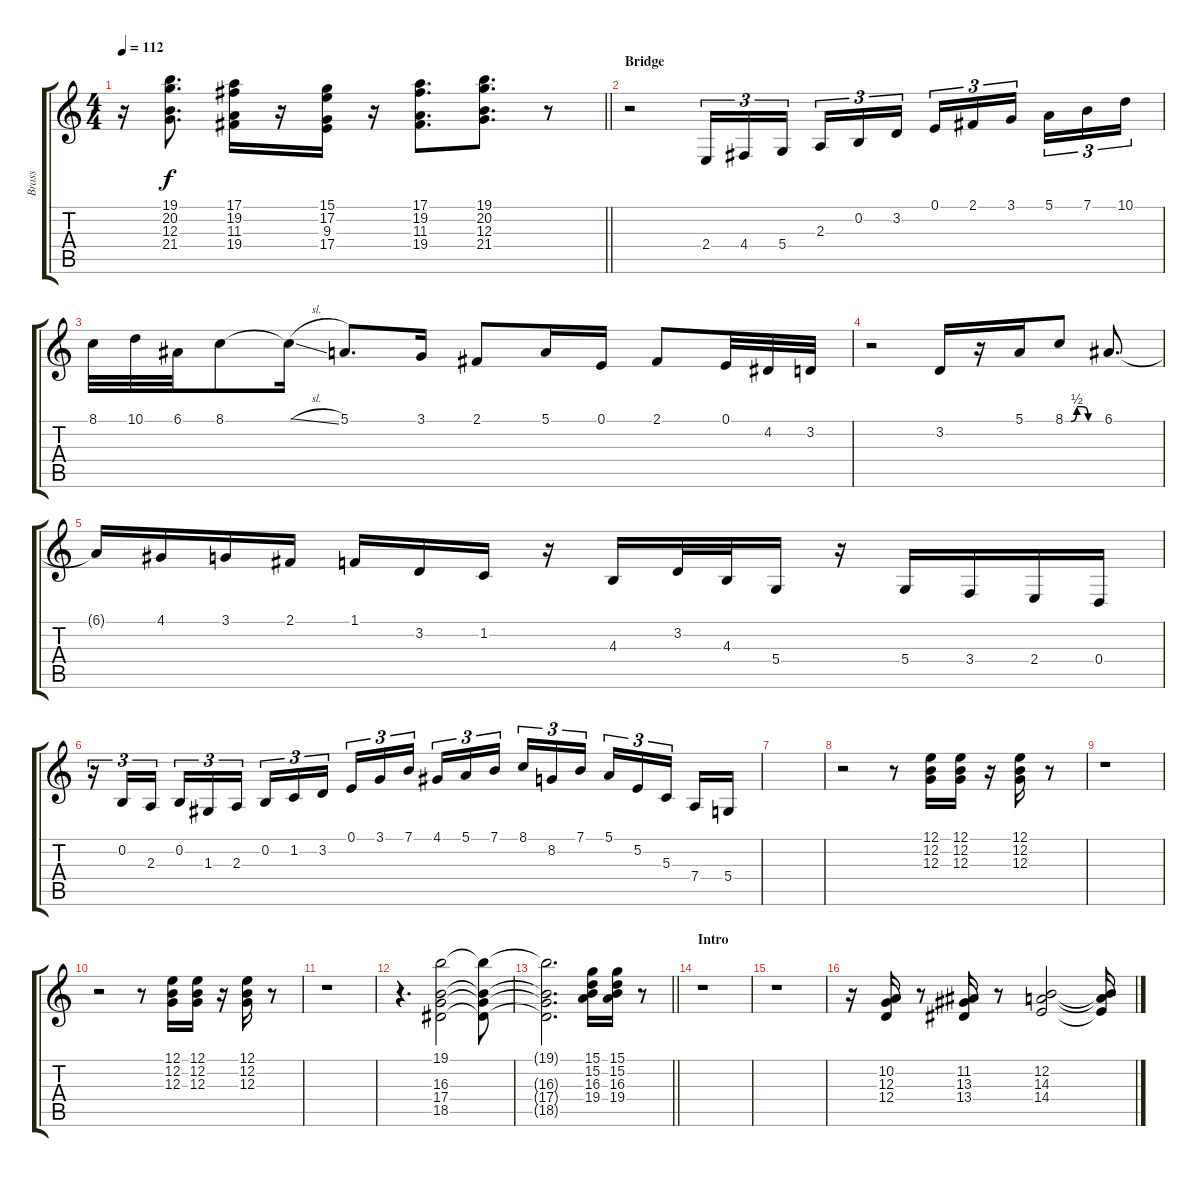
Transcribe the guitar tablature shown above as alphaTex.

\track ("Brass" "Brass") {instrument brasssection}
\staff {score tabs}
\tuning (E4 B3 G3 D3 A2 E2) {hide}
\ts (4 4)
\tempo 112
\clef g2
\barLineRight lightlight
\ks c
r.16{dy f} (19.1 20.2 12.3 21.4).8{d} (17.1 19.2 11.3 19.4).16 r.16 (15.1 17.2 9.3 17.4).16 r.16 (17.1 19.2 11.3 19.4).8{d} (19.1 20.2 12.3 21.4).8{d} r.8 |
\section ("" "Bridge")
r.2{instrument tenorsax} 2.4.16{tu (3 2)} 4.4.16{tu (3 2)} 5.4.16{tu (3 2) beam splitsecondary} 2.3.16{tu (3 2)} 0.2.16{tu (3 2)} 3.2.16{tu (3 2)} 0.1.16{tu (3 2)} 2.1.16{tu (3 2)} 3.1.16{tu (3 2) beam splitsecondary} 5.1.16{tu (3 2)} 7.1.16{tu (3 2)} 10.1.16{tu (3 2)} |
8.1.32 10.1.32 6.1.32 8.1.8 8.1{sl t}.16 5.1.8{d} 3.1.16 2.1.8 5.1.16 0.1.16 2.1.8 0.1.32 4.2.32 3.2.32 |
r.2 3.2.16 r.16 5.1.16 8.1{be (custom 0 0 10 0 20 2 30 2 39 0 60 0)}.8 6.1.8{d} |
6.1{t}.16 4.1.16 3.1.16 2.1.16 1.1.16 3.2.16 1.2.16 r.16 4.3.16 3.2.32 4.3.32 5.4.16 r.16 5.4.16 3.4.16 2.4.16 0.4.16 |
r.16{tu (3 2)} 0.2.16{tu (3 2)} 2.3.16{tu (3 2) beam splitsecondary} 0.2.16{tu (3 2)} 1.3.16{tu (3 2)} 2.3.16{tu (3 2)} 0.2.16{tu (3 2)} 1.2.16{tu (3 2)} 3.2.16{tu (3 2) beam splitsecondary} 0.1.16{tu (3 2)} 3.1.16{tu (3 2)} 7.1.16{tu (3 2)} 4.1.16{tu (3 2)} 5.1.16{tu (3 2)} 7.1.16{tu (3 2) beam splitsecondary} 8.1.16{tu (3 2)} 8.2.16{tu (3 2)} 7.1.16{tu (3 2)} 5.1.16{tu (3 2)} 5.2.16{tu (3 2)} 5.3.16{tu (3 2) beam splitsecondary} 7.4.16 5.4.16 |
|
r.2{instrument brasssection} r.8 (12.1 12.2 12.3).16 (12.1 12.2 12.3).16 r.16 (12.1 12.2 12.3).16 r.8 |
r.1 |
r.2{instrument brasssection} r.8 (12.1 12.2 12.3).16 (12.1 12.2 12.3).16 r.16 (12.1 12.2 12.3).16 r.8 |
r.1 |
r.4{d} (19.1 16.3 17.4 18.5).2 (19.1{t} 16.3{t} 17.4{t} 18.5{t}).8 |
\barLineRight lightlight
(19.1{t} 16.3{t} 17.4{t} 18.5{t}).2{d} (15.1 15.2 16.3 19.4).16 (15.1 15.2 16.3 19.4).16 r.8 |
\section ("" "Intro")
r.1 |
r.1 |
r.16 (10.2 12.3 12.4).16 r.8 (11.2 13.3 13.4).16 r.8 (12.2 14.3 14.4).2 (12.2{t} 14.3{t} 14.4{t}).16
